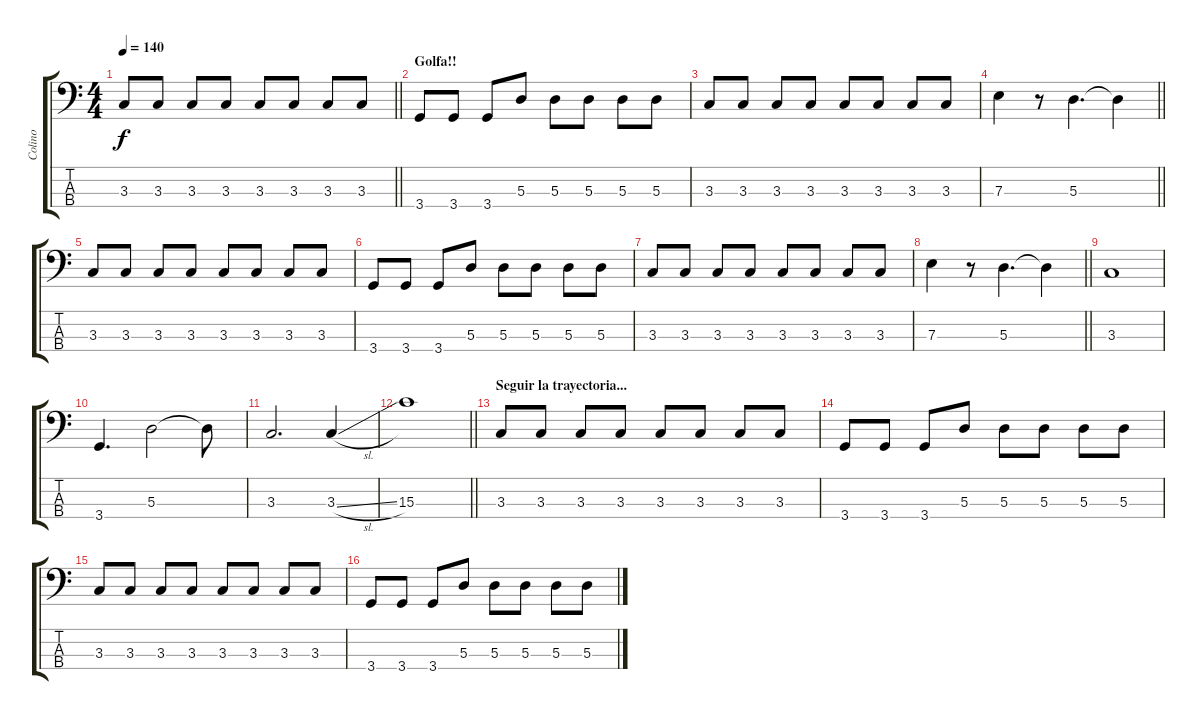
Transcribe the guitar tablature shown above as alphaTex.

\track ("Colino" "Colino") {instrument electricbassfinger}
\staff {score tabs}
\tuning (G2 D2 A1 E1) {hide}
\ts (4 4)
\tempo 140
\clef f4
\barLineRight lightlight
\ks c
3.3.8{dy f} 3.3.8 3.3.8 3.3.8 3.3.8 3.3.8 3.3.8 3.3.8 |
\section ("" "Golfa!!")
3.4.8 3.4.8 3.4.8 5.3.8 5.3.8 5.3.8 5.3.8 5.3.8 |
3.3.8 3.3.8 3.3.8 3.3.8 3.3.8 3.3.8 3.3.8 3.3.8 |
\barLineRight lightlight
7.3.4 r.8 5.3.4{d} 5.3{t}.4 |
3.3.8 3.3.8 3.3.8 3.3.8 3.3.8 3.3.8 3.3.8 3.3.8 |
3.4.8 3.4.8 3.4.8 5.3.8 5.3.8 5.3.8 5.3.8 5.3.8 |
3.3.8 3.3.8 3.3.8 3.3.8 3.3.8 3.3.8 3.3.8 3.3.8 |
\barLineRight lightlight
7.3.4 r.8 5.3.4{d} 5.3{t}.4 |
3.3.1 |
3.4.4{d} 5.3.2 5.3{t}.8 |
3.3.2{d} 3.3{sl}.4 |
\barLineRight lightlight
15.3.1 |
\section ("" "Seguir la trayectoria...")
3.3.8 3.3.8 3.3.8 3.3.8 3.3.8 3.3.8 3.3.8 3.3.8 |
3.4.8 3.4.8 3.4.8 5.3.8 5.3.8 5.3.8 5.3.8 5.3.8 |
3.3.8 3.3.8 3.3.8 3.3.8 3.3.8 3.3.8 3.3.8 3.3.8 |
3.4.8 3.4.8 3.4.8 5.3.8 5.3.8 5.3.8 5.3.8 5.3.8
